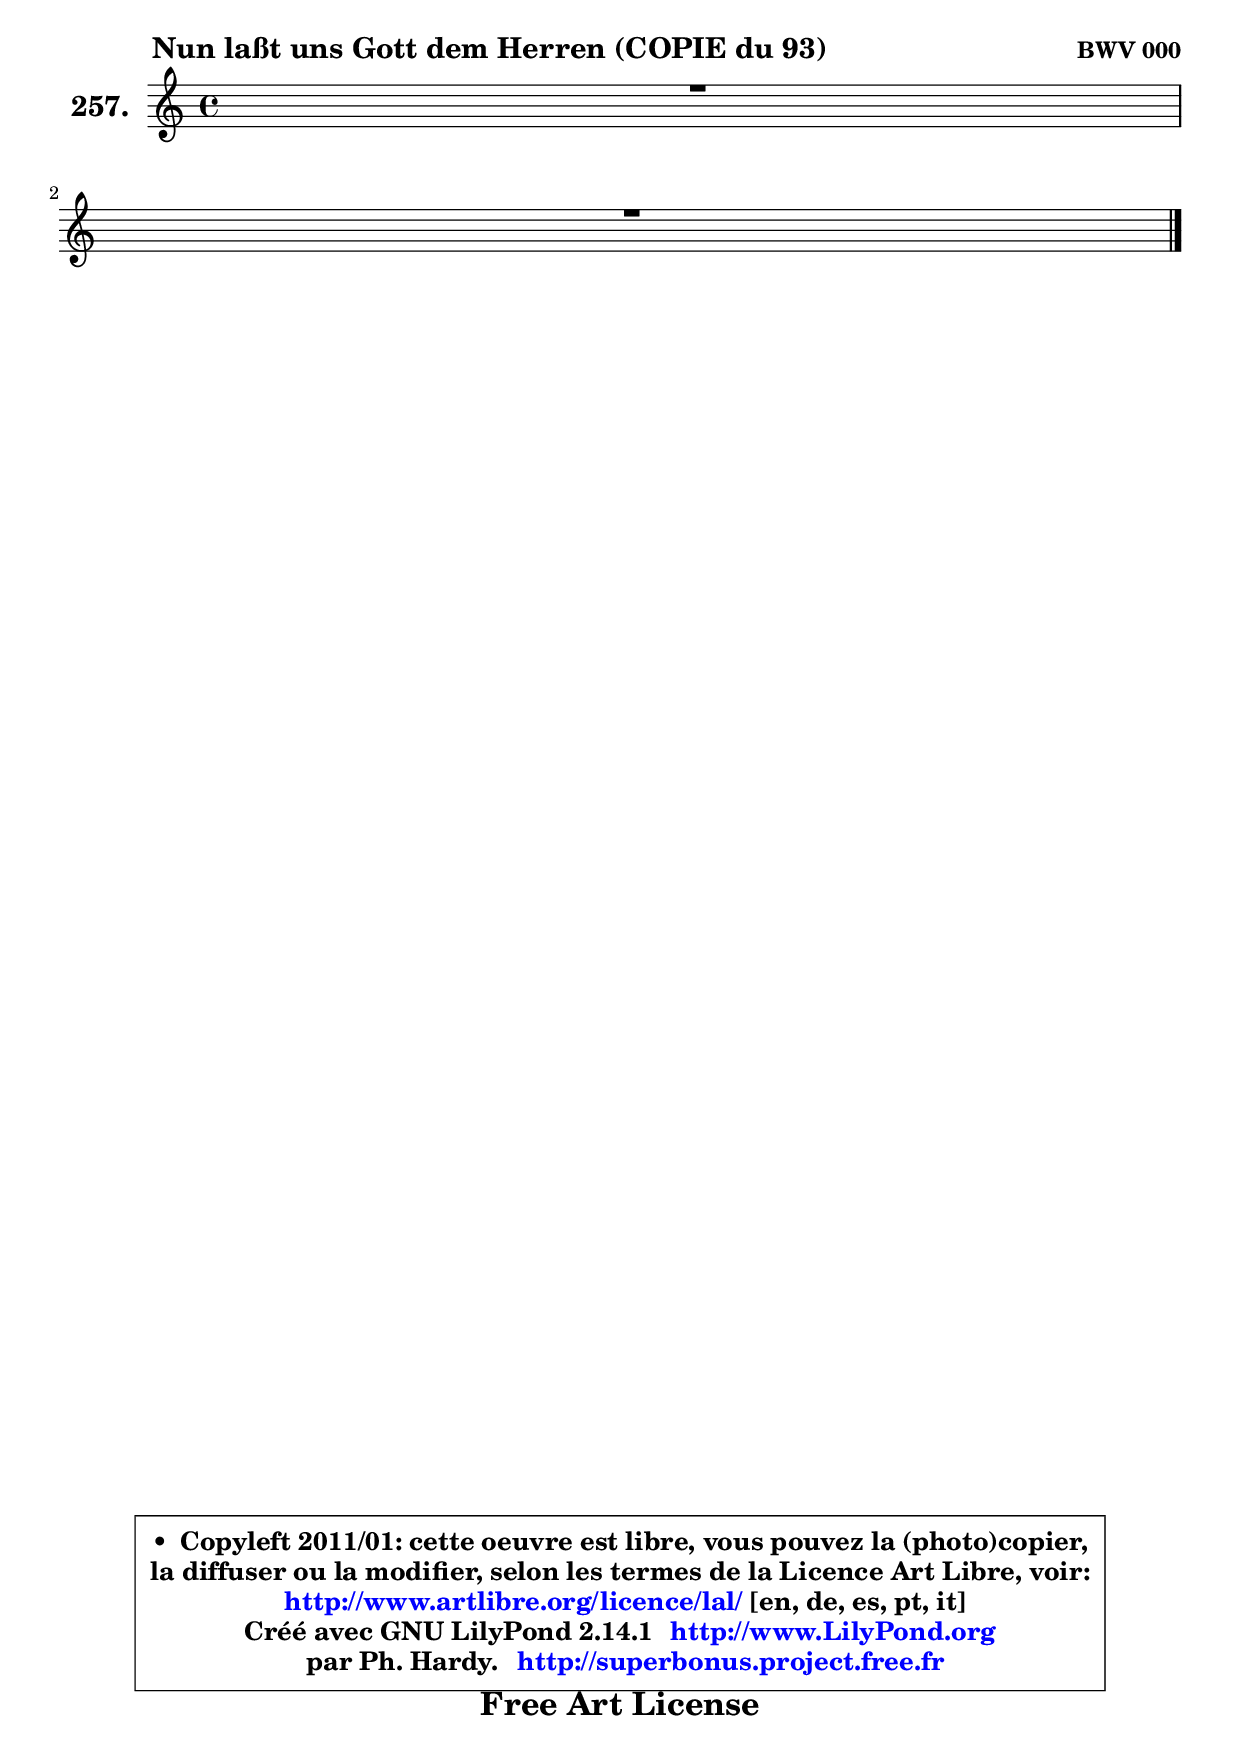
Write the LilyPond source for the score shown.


\version "2.14.1"

    \paper {
%	system-system-spacing #'padding = #0.1
%	score-system-spacing #'padding = #0.1
%	ragged-bottom = ##f
%	ragged-last-bottom = ##f
	}

    \header {
      opus = \markup { \bold "BWV 000" }
      piece = \markup { \hspace #9 \fontsize #2 \bold "Nun laßt uns Gott dem Herren (COPIE du 93)" }
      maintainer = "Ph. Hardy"
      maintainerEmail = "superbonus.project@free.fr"
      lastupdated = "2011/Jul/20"
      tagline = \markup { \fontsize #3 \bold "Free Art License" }
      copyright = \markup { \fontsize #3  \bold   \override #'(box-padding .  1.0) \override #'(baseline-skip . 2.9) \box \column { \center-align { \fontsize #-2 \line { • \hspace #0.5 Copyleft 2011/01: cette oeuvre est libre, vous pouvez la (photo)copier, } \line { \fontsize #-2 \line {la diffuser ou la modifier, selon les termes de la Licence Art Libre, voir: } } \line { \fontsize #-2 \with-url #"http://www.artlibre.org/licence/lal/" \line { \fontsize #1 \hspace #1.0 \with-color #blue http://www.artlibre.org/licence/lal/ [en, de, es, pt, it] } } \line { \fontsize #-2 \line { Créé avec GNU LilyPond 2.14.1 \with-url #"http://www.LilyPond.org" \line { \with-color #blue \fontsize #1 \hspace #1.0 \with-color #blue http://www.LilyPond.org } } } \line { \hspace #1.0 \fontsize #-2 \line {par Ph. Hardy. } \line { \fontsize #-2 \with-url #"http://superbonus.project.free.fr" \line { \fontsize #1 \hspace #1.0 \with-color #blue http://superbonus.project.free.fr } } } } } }

	  }

  guidemidi = {
	\tempo 4 = 78

	}

  upper = {
\displayLilyMusic \transpose c c {
	\time 4/4
	\key c \major
	\clef treble
	\voiceOne
	<< { 
	% SOPRANO
	\set Voice.midiInstrument = "acoustic grand"
	\relative c' {
	R1 |
\break
	R1 |
        \bar "|."
	} % fin de relative
	}

%	\context Voice="1" { \voiceTwo 
%	% ALTO
%	\set Voice.midiInstrument = "acoustic grand"
%	\relative c' {
%	
%        \bar "|."
%	} % fin de relative
%	\oneVoice
%	} >>
 >>
}
	}

    lower = {
\transpose c c {
	\time 4/4
	\key c \major
	\clef bass
	\voiceOne
	<< { 
	% TENOR
	\set Voice.midiInstrument = "acoustic grand"
	\relative c' {
	R1 |
\break
	R1 |
        \bar "|."
	} % fin de relative
	}
	\context Voice="1" { \voiceTwo 
	% BASS
	\set Voice.midiInstrument = "acoustic grand"
	\relative c {
        
        \bar "|."
	} % fin de relative
	\oneVoice
	} >>
}
	}


    \score { 

	\new PianoStaff <<
	\set PianoStaff.instrumentName = \markup { \bold \huge "257." }
	\new Staff = "upper" \upper
%	\new Staff = "lower" \lower
	>>

    \layout {
%	ragged-last = ##f
	   }

         } % fin de score

  \score {
\unfoldRepeats { << \guidemidi \upper >> }
    \midi {
    \context {
     \Staff
      \remove "Staff_performer"
               }

     \context {
      \Voice
       \consists "Staff_performer"
                }

     \context { 
      \Score
      tempoWholesPerMinute = #(ly:make-moment 78 4)
		}
	    }
	}



